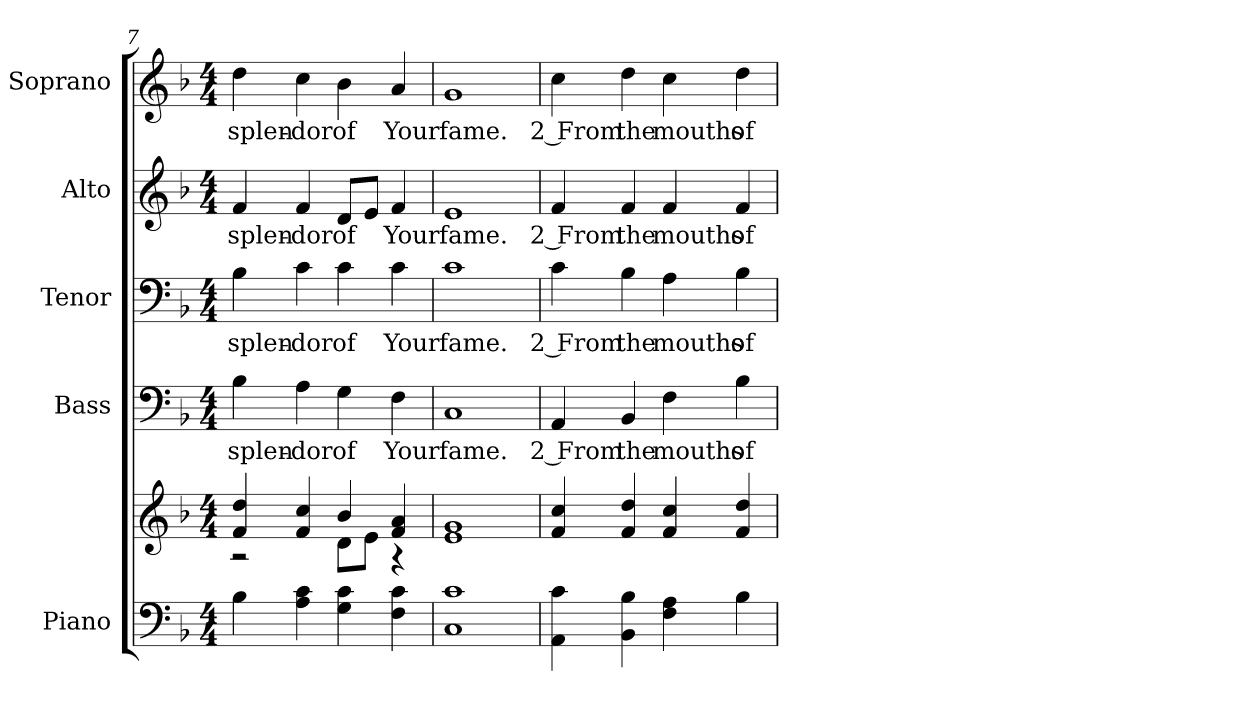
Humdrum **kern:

**kern	**kern	**kern	**text	**kern	**text	**kern	**text	**kern	**text
*part5	*part5	*part4	*part4	*part3	*part3	*part2	*part2	*part1	*part1
*staff6	*staff5	*staff4	*staff4	*staff3	*staff3	*staff2	*staff2	*staff1	*staff1
*I"Piano	*	*I"Bass	*	*I"Tenor	*	*I"Alto	*	*I"Soprano	*
*I'Pno.	*	*I'B.	*	*I'T.	*	*I'A.	*	*I'S.	*
*clefF4	*clefG2	*clefF4	*	*clefF4	*	*clefG2	*	*clefG2	*
*k[b-]	*k[b-]	*k[b-]	*	*k[b-]	*	*k[b-]	*	*k[b-]	*
*F:	*F:	*F:	*	*F:	*	*F:	*	*F:	*
*M4/4	*M4/4	*M4/4	*	*M4/4	*	*M4/4	*	*M4/4	*
=7	=7	=7	=7	=7	=7	=7	=7	=7	=7
*	*^	*	*	*	*	*	*	*	*
!	!	!	!	!LO:LY:b:color=#000000	!	!	!	!	!	!
!	!	!	!	!	!	!LO:LY:b:color=#000000	!	!	!	!
!	!	!	!	!	!	!	!	!LO:LY:b:color=#000000	!	!
!	!	!	!	!	!	!	!	!	!	!LO:LY:b:color=#000000
4B-i\	4fi/ 4ddi	2r	4B-i\	splen-	4B-i\	splen-	4fi/	splen-	4ddi\	splen-
!	!	!	!	!LO:LY:b:color=#000000	!	!	!	!	!	!
!	!	!	!	!	!	!LO:LY:b:color=#000000	!	!	!	!
!	!	!	!	!	!	!	!	!LO:LY:b:color=#000000	!	!
!	!	!	!	!	!	!	!	!	!	!LO:LY:b:color=#000000
4Ai\ 4ci	4fi/ 4cci	.	4Ai\	-dor	4ci\	-dor	4fi/	-dor	4cci\	-dor
!	!	!	!	!LO:LY:b:color=#000000	!	!	!	!	!	!
!	!	!	!	!	!	!LO:LY:b:color=#000000	!	!	!	!
!	!	!	!	!	!	!	!	!LO:LY:b:color=#000000	!	!
!	!	!	!	!	!	!	!	!	!	!LO:LY:b:color=#000000
4Gi\ 4ci	4b-i/	8di\L	4Gi\	of	4ci\	of	8di/L	of	4b-i\	of
.	.	8ei\J	.	.	.	.	8ei/J	.	.	.
!	!	!	!	!LO:LY:b:color=#000000	!	!	!	!	!	!
!	!	!	!	!	!	!LO:LY:b:color=#000000	!	!	!	!
!	!	!	!	!	!	!	!	!LO:LY:b:color=#000000	!	!
!	!	!	!	!	!	!	!	!	!	!LO:LY:b:color=#000000
4Fi\ 4ci	4fi/ 4ai	4r	4Fi\	Your	4ci\	Your	4fi/	Your	4ai/	Your
*	*v	*v	*	*	*	*	*	*	*	*
=8	=8	=8	=8	=8	=8	=8	=8	=8	=8
*	*^	*	*	*	*	*	*	*	*
!	!	!	!	!LO:LY:b:color=#000000	!	!	!	!	!	!
*	*v	*v	*	*	*	*	*	*	*	*
*	*^	*	*	*	*	*	*	*	*
!	!	!	!	!	!	!LO:LY:b:color=#000000	!	!	!	!
*	*v	*v	*	*	*	*	*	*	*	*
*	*^	*	*	*	*	*	*	*	*
!	!	!	!	!	!	!	!	!LO:LY:b:color=#000000	!	!
*	*v	*v	*	*	*	*	*	*	*	*
*	*^	*	*	*	*	*	*	*	*
!	!	!	!	!	!	!	!	!	!	!LO:LY:b:color=#000000
*	*v	*v	*	*	*	*	*	*	*	*
1Ci 1ci	1ei 1gi	1Ci	fame.	1ci	fame.	1ei	fame.	1gi	fame.
=9	=9	=9	=9	=9	=9	=9	=9	=9	=9
!	!	!	!LO:LY:b:color=#000000	!	!	!	!	!	!
!	!	!	!	!	!LO:LY:b:color=#000000	!	!	!	!
!	!	!	!	!	!	!	!LO:LY:b:color=#000000	!	!
!	!	!	!	!	!	!	!	!	!LO:LY:b:color=#000000
4AAi\ 4ci	4fi/ 4cci	4AAi/	2 From	4ci\	2 From	4fi/	2 From	4cci\	2 From
!	!	!	!LO:LY:b:color=#000000	!	!	!	!	!	!
!	!	!	!	!	!LO:LY:b:color=#000000	!	!	!	!
!	!	!	!	!	!	!	!LO:LY:b:color=#000000	!	!
!	!	!	!	!	!	!	!	!	!LO:LY:b:color=#000000
4BB-i\ 4B-i	4fi/ 4ddi	4BB-i/	the	4B-i\	the	4fi/	the	4ddi\	the
!	!	!	!LO:LY:b:color=#000000	!	!	!	!	!	!
!	!	!	!	!	!LO:LY:b:color=#000000	!	!	!	!
!	!	!	!	!	!	!	!LO:LY:b:color=#000000	!	!
!	!	!	!	!	!	!	!	!	!LO:LY:b:color=#000000
4Fi\ 4Ai	4fi/ 4cci	4Fi\	mouths	4Ai\	mouths	4fi/	mouths	4cci\	mouths
!	!	!	!LO:LY:b:color=#000000	!	!	!	!	!	!
!	!	!	!	!	!LO:LY:b:color=#000000	!	!	!	!
!	!	!	!	!	!	!	!LO:LY:b:color=#000000	!	!
!	!	!	!	!	!	!	!	!	!LO:LY:b:color=#000000
4B-i\	4fi/ 4ddi	4B-i\	of	4B-i\	of	4fi/	of	4ddi\	of
=	=	=	=	=	=	=	=	=	=
*-	*-	*-	*-	*-	*-	*-	*-	*-	*-
